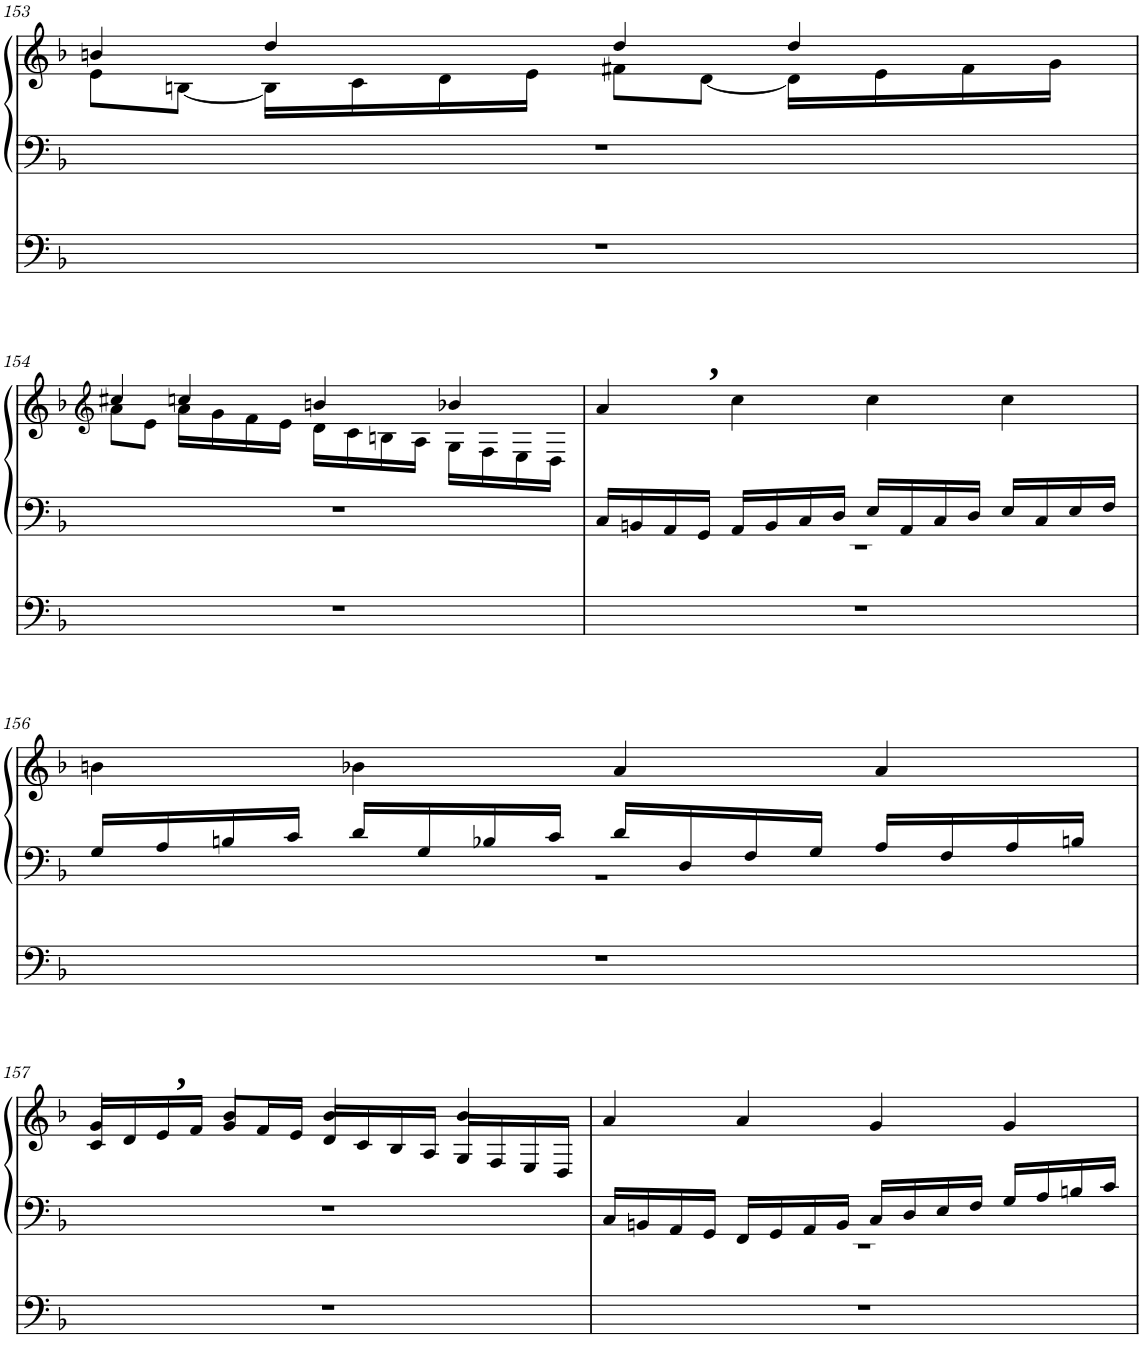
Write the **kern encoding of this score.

**kern	**kern	**kern
*part2	*part1	*part1
*staff3	*staff2	*staff1
*I"Pedal	*I"linke Hand	*
!!LO:PB:g=z
*clefF4	*clefF4	*clefG2
*k[b-]	*k[b-]	*k[b-]
*M4/4	*M4/4	*M4/4
=153	=153	=153
*	*	*^
1r	1r	4bn/	8e\L
.	.	.	[8Bn\J
.	.	4dd/	16B\LL]
.	.	.	16c\
.	.	.	16d\
.	.	.	16e\JJ
.	.	4dd/	8f#X\L
.	.	.	[8d\J
.	.	4dd/	16d\LL]
.	.	.	16e\
.	.	.	16f#\
.	.	.	16g\JJ
!!LO:LB:g=z	!!
=154	=154	=154	=154
*	*	*clefG2	*
*	*	*k[b-]	*
1r	1r	4cc#X/	8a\L
.	.	.	8e\J
.	.	4ccn/	16a\LL
.	.	.	16g\
.	.	.	16f\
.	.	.	16e\JJ
.	.	4bn/	16d\LL
.	.	.	16c\
.	.	.	16Bn\
.	.	.	16A\JJ
.	.	4b-X/	16G\LL
.	.	.	16F\
.	.	.	16E\
.	.	.	16D\JJ
*	*	*v	*v
=155	=155	=155
*	*^	*
1r	16C/LL	1r	4a/
.	16BBn/	.	.
.	16AA/	.	.
.	16GG/JJ	.	.
!	!	!	!LO:TX:a:B:t=,
.	16AA/LL	.	4cc\
.	16BB/	.	.
.	16C/	.	.
.	16D/JJ	.	.
.	16E/LL	.	4cc\
.	16AA/	.	.
.	16C/	.	.
.	16D/JJ	.	.
.	16E/LL	.	4cc\
.	16C/	.	.
.	16E/	.	.
.	16F/JJ	.	.
!!LO:LB:g=z
=156	=156	=156	=156
1r	16G/LL	1r	4bn\
.	16A/	.	.
.	16Bn/	.	.
.	16c/JJ	.	.
.	16d/LL	.	4b-X\
.	16G/	.	.
.	16B-X/	.	.
.	16c/JJ	.	.
.	16d/LL	.	4a/
.	16D/	.	.
.	16F/	.	.
.	16G/JJ	.	.
.	16A/LL	.	4a/
.	16F/	.	.
.	16A/	.	.
.	16Bn/JJ	.	.
*	*v	*v	*
!!LO:LB:g=z
=157	=157	=157
*	*	*^
1r	1r	16c/LL	4g/
.	.	16d/	.
.	.	16e/	.
!	!	!LO:TX:a:B:t=,	!
.	.	16f/JJ	.
.	.	8g/L	4b-/
.	.	16f/L	.
.	.	16e/JJ	.
.	.	16d/LL	4b-/
.	.	16c/	.
.	.	16B-/	.
.	.	16A/JJ	.
.	.	16G/LL	4b-/
.	.	16F/	.
.	.	16E/	.
.	.	16D/JJ	.
*	*	*v	*v
=158	=158	=158
*	*^	*
1r	16C/LL	1r	4a/
.	16BBn/	.	.
.	16AA/	.	.
.	16GG/JJ	.	.
.	16FF/LL	.	4a/
.	16GG/	.	.
.	16AA/	.	.
.	16BB/JJ	.	.
.	16C/LL	.	4g/
.	16D/	.	.
.	16E/	.	.
.	16F/JJ	.	.
.	16G/LL	.	4g/
.	16A/	.	.
.	16Bn/	.	.
.	16c/JJ	.	.
*	*v	*v	*
=	=	=
*-	*-	*-
